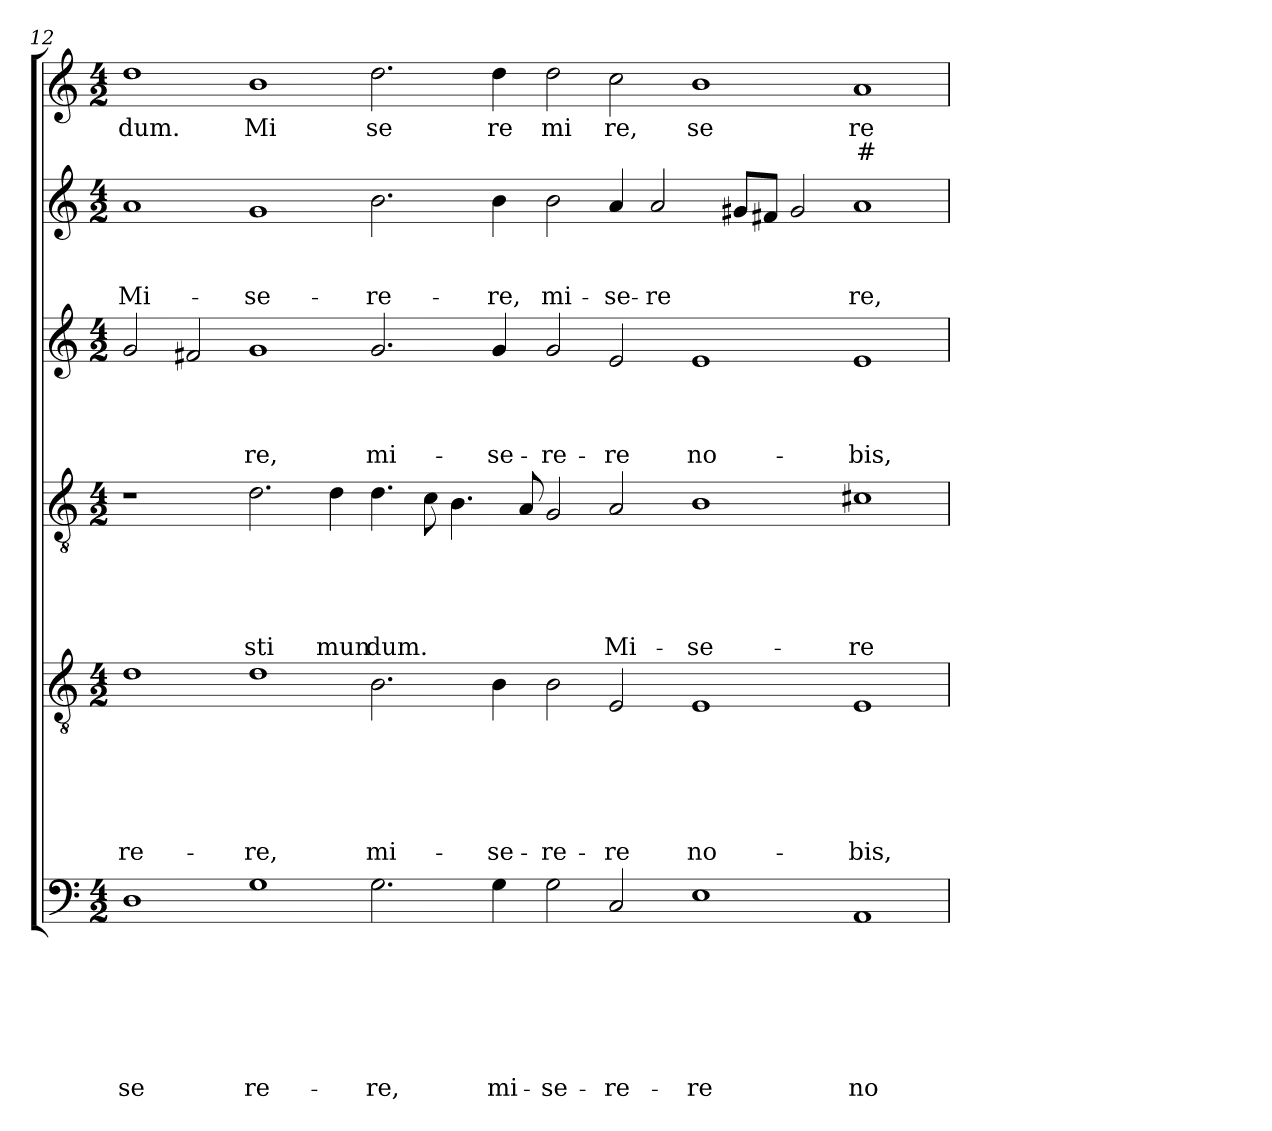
**kern	**text	**text	**text	**text	**text	**text	**text	**kern	**text	**text	**text	**text	**text	**text	**kern	**text	**text	**text	**text	**text	**kern	**text	**text	**text	**text	**kern	**text	**text	**text	**kern	**text	**text
*part6	*part6	*part6	*part6	*part6	*part6	*part6	*part6	*part5	*part5	*part5	*part5	*part5	*part5	*part5	*part4	*part4	*part4	*part4	*part4	*part4	*part3	*part3	*part3	*part3	*part3	*part2	*part2	*part2	*part2	*part1	*part1	*part1
*staff6	*staff6	*staff6	*staff6	*staff6	*staff6	*staff6	*staff6	*staff5	*staff5	*staff5	*staff5	*staff5	*staff5	*staff5	*staff4	*staff4	*staff4	*staff4	*staff4	*staff4	*staff3	*staff3	*staff3	*staff3	*staff3	*staff2	*staff2	*staff2	*staff2	*staff1	*staff1	*staff1
!!LO:PB:g=z
*clefF4	*	*	*	*	*	*	*	*clefGv2	*	*	*	*	*	*	*clefGv2	*	*	*	*	*	*clefG2	*	*	*	*	*clefG2	*	*	*	*clefG2	*	*
*k[]	*	*	*	*	*	*	*	*k[]	*	*	*	*	*	*	*k[]	*	*	*	*	*	*k[]	*	*	*	*	*k[]	*	*	*	*k[]	*	*
*C:	*	*	*	*	*	*	*	*C:	*	*	*	*	*	*	*C:	*	*	*	*	*	*C:	*	*	*	*	*C:	*	*	*	*C:	*	*
*M4/2	*	*	*	*	*	*	*	*M4/2	*	*	*	*	*	*	*M4/2	*	*	*	*	*	*M4/2	*	*	*	*	*M4/2	*	*	*	*M4/2	*	*
=12	=12	=12	=12	=12	=12	=12	=12	=12	=12	=12	=12	=12	=12	=12	=12	=12	=12	=12	=12	=12	=12	=12	=12	=12	=12	=12	=12	=12	=12	=12	=12	=12
!	!	!	!	!	!	!	!LO:LY:b	!	!	!	!	!	!	!LO:LY:b	!	!	!	!	!	!	!	!	!	!	!	!	!	!	!LO:LY:b	!	!LO:LY:b	!
1D	.	.	.	.	.	.	se	1d	.	.	.	.	.	-re-	1r	.	.	.	.	.	2g/	.	.	.	.	1a	.	.	Mi-	1dd	dum.	.
.	.	.	.	.	.	.	.	.	.	.	.	.	.	.	.	.	.	.	.	.	2f#X/	.	.	.	.	.	.	.	.	.	.	.
!	!	!	!	!	!	!	!LO:LY:b	!	!	!	!	!	!	!LO:LY:b	!	!	!	!	!	!LO:LY:b	!	!	!	!	!LO:LY:b	!	!	!	!LO:LY:b	!	!LO:LY:b	!
1G	.	.	.	.	.	.	re-	1d	.	.	.	.	.	-re,	2.d\	.	.	.	.	sti	1g	.	.	.	re,	1g	.	.	-se-	1b	Mi	.
!	!	!	!	!	!	!	!	!	!	!	!	!	!	!	!	!	!	!	!	!LO:LY:b	!	!	!	!	!	!	!	!	!	!	!	!
.	.	.	.	.	.	.	.	.	.	.	.	.	.	.	4d\	.	.	.	.	mun	.	.	.	.	.	.	.	.	.	.	.	.
!	!	!	!	!	!	!	!LO:LY:b	!	!	!	!	!	!	!LO:LY:b	!	!	!	!	!	!LO:LY:b	!	!	!	!	!LO:LY:b	!	!	!	!LO:LY:b	!	!LO:LY:b	!
2.G\	.	.	.	.	.	.	-re,	2.B\	.	.	.	.	.	mi-	4.d\	.	.	.	.	dum.	2.g/	.	.	.	mi-	2.b\	.	.	-re-	2.dd\	se	.
.	.	.	.	.	.	.	.	.	.	.	.	.	.	.	8c\	.	.	.	.	.	.	.	.	.	.	.	.	.	.	.	.	.
.	.	.	.	.	.	.	.	.	.	.	.	.	.	.	4.B\	.	.	.	.	.	.	.	.	.	.	.	.	.	.	.	.	.
!	!	!	!	!	!	!	!LO:LY:b	!	!	!	!	!	!	!LO:LY:b	!	!	!	!	!	!	!	!	!	!	!LO:LY:b	!	!	!	!LO:LY:b	!	!LO:LY:b	!
4G\	.	.	.	.	.	.	mi-	4B\	.	.	.	.	.	-se-	.	.	.	.	.	.	4g/	.	.	.	-se-	4b\	.	.	-re,	4dd\	re	.
.	.	.	.	.	.	.	.	.	.	.	.	.	.	.	8A/	.	.	.	.	.	.	.	.	.	.	.	.	.	.	.	.	.
!	!	!	!	!	!	!	!LO:LY:b	!	!	!	!	!	!	!LO:LY:b	!	!	!	!	!	!	!	!	!	!	!LO:LY:b	!	!	!	!LO:LY:b	!	!LO:LY:b	!
2G\	.	.	.	.	.	.	-se-	2B\	.	.	.	.	.	-re-	2G/	.	.	.	.	.	2g/	.	.	.	-re-	2b\	.	.	mi-	2dd\	mi	.
!	!	!	!	!	!	!	!LO:LY:b	!	!	!	!	!	!	!LO:LY:b	!	!	!	!	!	!LO:LY:b	!	!	!	!	!LO:LY:b	!	!	!	!LO:LY:b	!	!LO:LY:b	!
2C/	.	.	.	.	.	.	-re-	2E/	.	.	.	.	.	-re	2A/	.	.	.	.	Mi-	2e/	.	.	.	-re	4a/	.	.	-se-	2cc\	re,	.
!	!	!	!	!	!	!	!	!	!	!	!	!	!	!	!	!	!	!	!	!	!	!	!	!	!	!	!	!	!LO:LY:b	!	!	!
.	.	.	.	.	.	.	.	.	.	.	.	.	.	.	.	.	.	.	.	.	.	.	.	.	.	2a/	.	.	-re	.	.	.
!	!	!	!	!	!	!	!LO:LY:b	!	!	!	!	!	!	!LO:LY:b	!	!	!	!	!	!LO:LY:b	!	!	!	!	!LO:LY:b	!	!	!	!	!	!LO:LY:b	!
1E	.	.	.	.	.	.	-re	1E	.	.	.	.	.	no-	1B	.	.	.	.	-se-	1e	.	.	.	no-	.	.	.	.	1b	se	.
.	.	.	.	.	.	.	.	.	.	.	.	.	.	.	.	.	.	.	.	.	.	.	.	.	.	8g#X/L	.	.	.	.	.	.
.	.	.	.	.	.	.	.	.	.	.	.	.	.	.	.	.	.	.	.	.	.	.	.	.	.	8f#X/J	.	.	.	.	.	.
.	.	.	.	.	.	.	.	.	.	.	.	.	.	.	.	.	.	.	.	.	.	.	.	.	.	2g#/	.	.	.	.	.	.
!	!	!	!	!	!	!	!LO:LY:b	!	!	!	!	!	!	!LO:LY:b	!	!	!	!	!	!LO:LY:b	!	!	!	!	!LO:LY:b	!	!	!	!LO:LY:b	!	!LO:LY:b	!LO:LY:b
1AA	.	.	.	.	.	.	no-	1E	.	.	.	.	.	-bis,	1c#X	.	.	.	.	-re-	1e	.	.	.	-bis,	1a	.	.	re,	1a	re	-#-
=	=	=	=	=	=	=	=	=	=	=	=	=	=	=	=	=	=	=	=	=	=	=	=	=	=	=	=	=	=	=	=	=
*-	*-	*-	*-	*-	*-	*-	*-	*-	*-	*-	*-	*-	*-	*-	*-	*-	*-	*-	*-	*-	*-	*-	*-	*-	*-	*-	*-	*-	*-	*-	*-	*-
